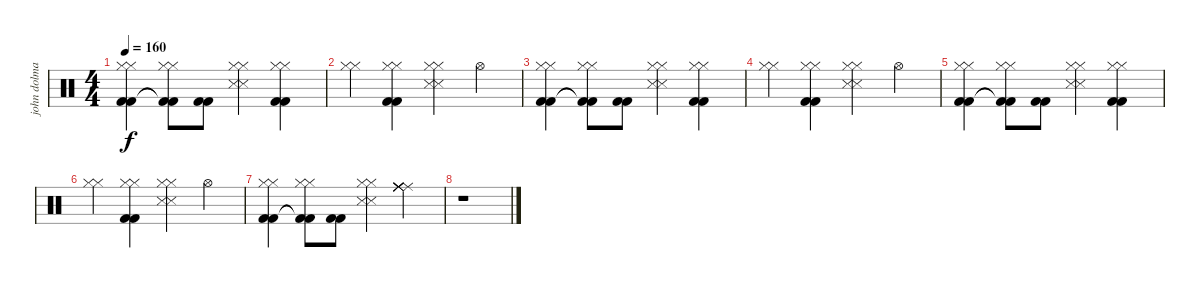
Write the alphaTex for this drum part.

\track ("john dolmayan" "john dolma") {instrument percussion}
\staff {score}
\articulation defaults
\ts (4 4)
\tempo 160
\clef neutral
\ks c
("Kick (hit) 2" "Kick (hit) 2" "Hi-Hat (closed)" "Hi-Hat (closed)").4{dy f} ("Kick (hit) 2"{t} "Kick (hit) 2"{t} "Hi-Hat (closed)" "Hi-Hat (closed)").8 ("Kick (hit) 2" "Kick (hit) 2").8 ("Snare (side stick) 3" "Snare (side stick) 3" "Hi-Hat (closed)" "Hi-Hat (closed)").4 ("Kick (hit) 2" "Kick (hit) 2" "Hi-Hat (closed)" "Hi-Hat (closed)").4 |
("Hi-Hat (closed)" "Hi-Hat (closed)").4 ("Kick (hit) 2" "Kick (hit) 2" "Hi-Hat (closed)" "Hi-Hat (closed)").4 ("Snare (side stick) 3" "Snare (side stick) 3" "Hi-Hat (closed)" "Hi-Hat (closed)").4 "Hi-Hat (open)".4 |
("Kick (hit) 2" "Kick (hit) 2" "Hi-Hat (closed)" "Hi-Hat (closed)").4 ("Kick (hit) 2"{t} "Kick (hit) 2"{t} "Hi-Hat (closed)" "Hi-Hat (closed)").8 ("Kick (hit) 2" "Kick (hit) 2").8 ("Snare (side stick) 3" "Snare (side stick) 3" "Hi-Hat (closed)" "Hi-Hat (closed)").4 ("Kick (hit) 2" "Kick (hit) 2" "Hi-Hat (closed)" "Hi-Hat (closed)").4 |
("Hi-Hat (closed)" "Hi-Hat (closed)").4 ("Kick (hit) 2" "Kick (hit) 2" "Hi-Hat (closed)" "Hi-Hat (closed)").4 ("Snare (side stick) 3" "Snare (side stick) 3" "Hi-Hat (closed)" "Hi-Hat (closed)").4 "Hi-Hat (open)".4 |
("Kick (hit) 2" "Kick (hit) 2" "Hi-Hat (closed)" "Hi-Hat (closed)").4 ("Kick (hit) 2"{t} "Kick (hit) 2"{t} "Hi-Hat (closed)" "Hi-Hat (closed)").8 ("Kick (hit) 2" "Kick (hit) 2").8 ("Snare (side stick) 3" "Snare (side stick) 3" "Hi-Hat (closed)" "Hi-Hat (closed)").4 ("Kick (hit) 2" "Kick (hit) 2" "Hi-Hat (closed)" "Hi-Hat (closed)").4 |
("Hi-Hat (closed)" "Hi-Hat (closed)").4 ("Kick (hit) 2" "Kick (hit) 2" "Hi-Hat (closed)" "Hi-Hat (closed)").4 ("Snare (side stick) 3" "Snare (side stick) 3" "Hi-Hat (closed)" "Hi-Hat (closed)").4 "Hi-Hat (open)".4 |
("Kick (hit) 2" "Kick (hit) 2" "Hi-Hat (closed)" "Hi-Hat (closed)").4 ("Kick (hit) 2"{t} "Kick (hit) 2"{t} "Hi-Hat (closed)" "Hi-Hat (closed)").8 ("Kick (hit) 2" "Kick (hit) 2").8 ("Snare (side stick) 3" "Snare (side stick) 3" "Hi-Hat (closed)" "Hi-Hat (closed)").4 ("Ride (middle)" "Ride (middle)" "Ride (middle)" "Ride (middle)" "Ride (middle)" "Ride (middle)").4 |
r.1
